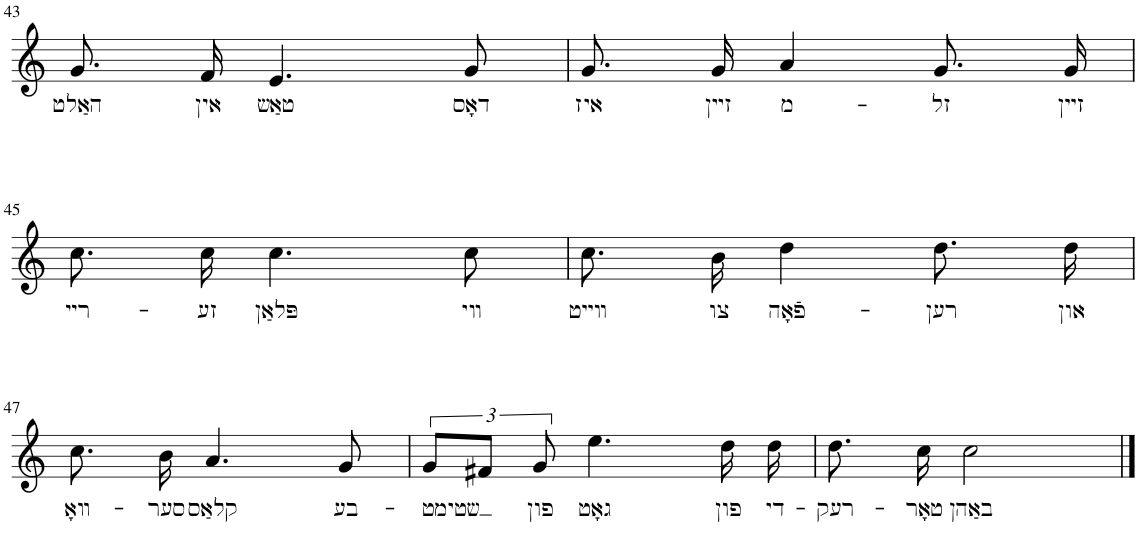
**kern	**text
*part1	*part1
*staff1	*staff1
*I"Piano	*
*I'Pno.	*
!!LO:PB:g=z
*clefG2	*
*k[]	*
*M3/4	*
=43	=43
!	!LO:LY:b
8.g/	האַלט
!	!LO:LY:b
16f/	אין
!	!LO:LY:b
4.e/	טאַש
!	!LO:LY:b
8g/	דאָס
=44	=44
!	!LO:LY:b
8.g/	איז
!	!LO:LY:b
16g/	זײן
!	!LO:LY:b
4a/	מ-
!	!LO:LY:b
8.g/	-זל
!	!LO:LY:b
16g/	זײן
!!LO:LB:g=z
=45	=45
!	!LO:LY:b
8.cc\	רײ-
!	!LO:LY:b
16cc\	-זע
!	!LO:LY:b
4.cc\	פּלאַן
!	!LO:LY:b
8cc\	װי
=46	=46
!	!LO:LY:b
8.cc\	װײט
!	!LO:LY:b
16b\	צו
!	!LO:LY:b
4dd\	פֿאָה-
!	!LO:LY:b
8.dd\	-רען
!	!LO:LY:b
16dd\	און
!!LO:LB:g=z
=47	=47
!	!LO:LY:b
8.cc\	װאָ-
!	!LO:LY:b
16b\	-סער
!	!LO:LY:b
4.a/	קלאַס
!	!LO:LY:b
8g/	בע-
=48	=48
!	!LO:LY:b
12g/L	-שטימט
12f#X/J	.
!	!LO:LY:b
12g/	פון
!	!LO:LY:b
4.ee\	גאָט
!	!LO:LY:b
16dd\	פון
!	!LO:LY:b
16dd\	די-
=49	=49
!	!LO:LY:b
8.dd\	-רעק-
!	!LO:LY:b
16cc\	-טאָר
!	!LO:LY:b
2cc\	באַהן
==	==
*-	*-
